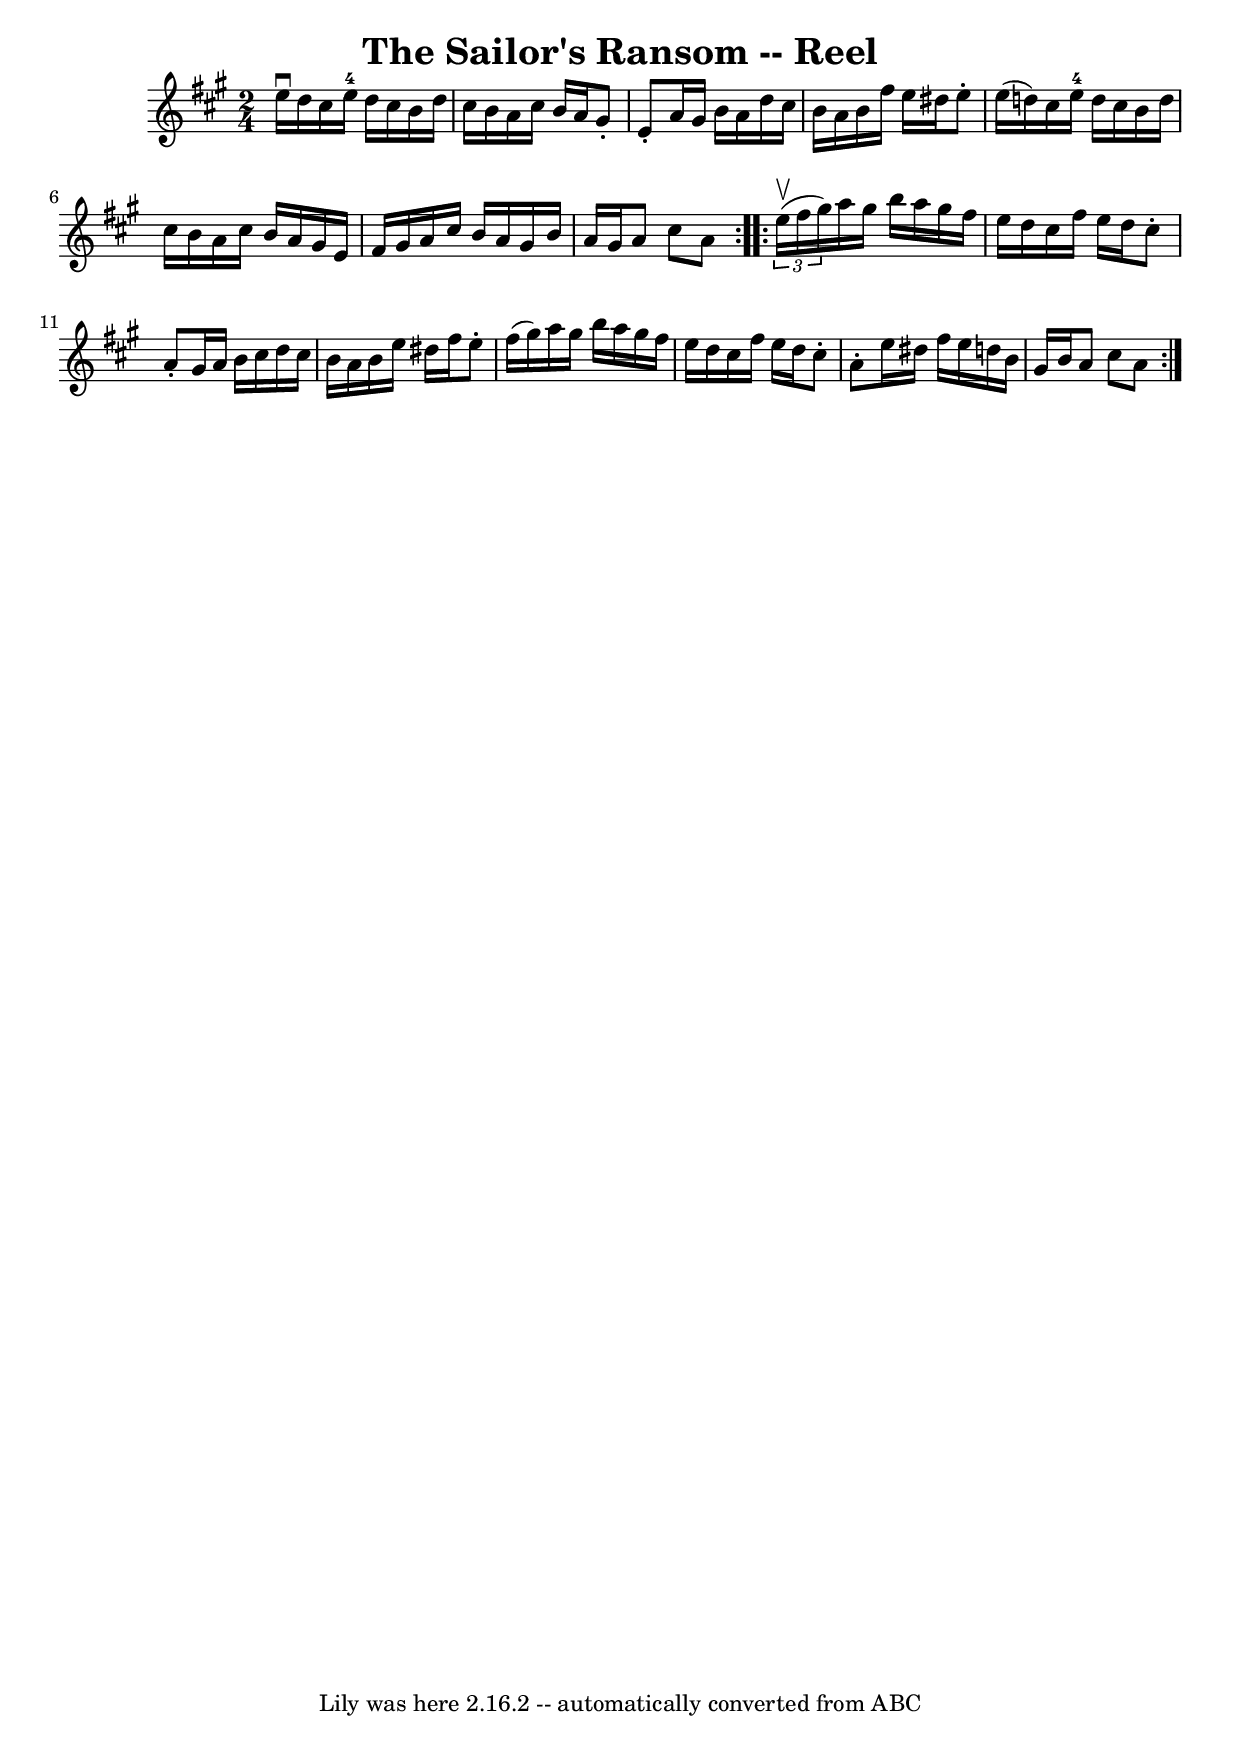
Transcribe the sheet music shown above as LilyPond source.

\version "2.7.40"
\include "Mammoth.ily"
\header {
	book = "Ryan's Mammoth Collection"
	crossRefNumber = "1"
	footnotes = "\\\\383"
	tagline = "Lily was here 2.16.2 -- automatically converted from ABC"
	title = "The Sailor's Ransom -- Reel"
}
voicedefault =  {
\set Score.defaultBarType = "empty"

\repeat volta 2 {
\time 2/4 \key a \major e''16^\downbow d''16  |
 cis''16    
e''16-4 d''16 cis''16 b'16 d''16 cis''16 b'16    |
   
a'16 cis''16 b'16 a'16 gis'8 -. e'8 -.   |
 a'16    
gis'16 b'16 a'16 d''16 cis''16 b'16 a'16    |
 b'16   
 fis''16 e''16 dis''16 e''8 -. e''16 (d''!16)   |
     
cis''16 e''16-4 d''16 cis''16 b'16 d''16 cis''16 b'16    
|
 a'16 cis''16 b'16 a'16 gis'16 e'16 fis'16    
gis'16    |
 a'16 cis''16 b'16 a'16 gis'16 b'16 a'16  
 gis'16    |
 a'8 cis''8 a'8    }     \repeat volta 2 {   
\times 2/3 { e''16^\upbow(fis''16 gis''16) } |
 a''16    
gis''16 b''16 a''16 gis''16 fis''16 e''16 d''16    |
   
cis''16 fis''16 e''16 d''16 cis''8 -. a'8 -.   |
 gis'16  
 a'16 b'16 cis''16 d''16 cis''16 b'16 a'16    |
   
b'16 e''16 dis''16 fis''16 e''8 -. fis''16 (gis''16)   
|
 a''16 gis''16 b''16 a''16 gis''16 fis''16 e''16  
 d''16    |
 cis''16 fis''16 e''16 d''16 cis''8 -. a'8 
-.   |
 e''16 dis''16 fis''16 e''16 d''!16 b'16    
gis'16 b'16    |
 a'8 cis''8 a'8    }   
}

\score{
    <<

	\context Staff="default"
	{
	    \voicedefault 
	}

    >>
	\layout {
	}
	\midi {}
}
